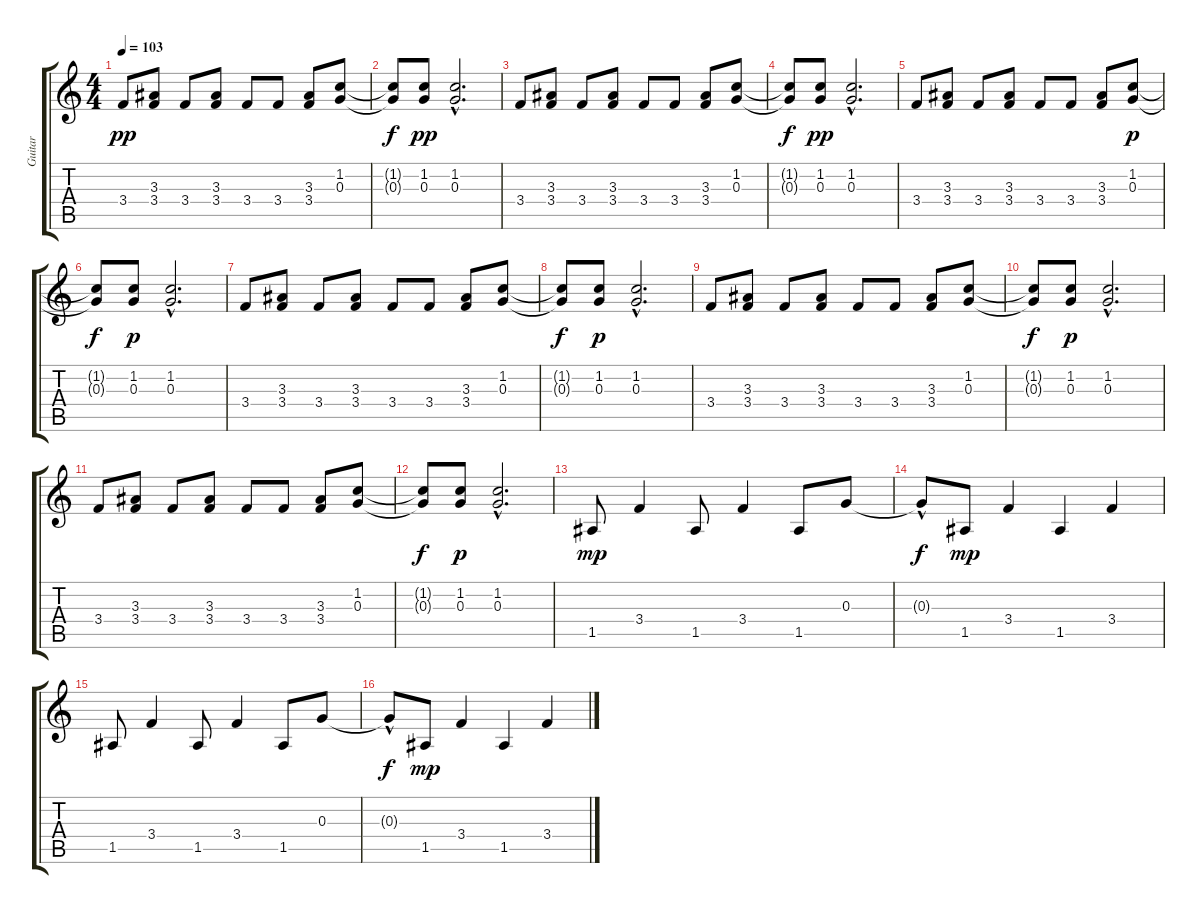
\track ("Guitar" "Guitar") {instrument overdrivenguitar}
\staff {score tabs}
\tuning (E4 B3 G3 D3 A2 E2) {hide}
\ts (4 4)
\tempo 103
\clef g2
\ks c
3.4.8{dy pp instrument overdrivenguitar} (3.3 3.4).8 3.4.8 (3.3 3.4).8 3.4.8 3.4.8 (3.3 3.4).8 (1.2 0.3).8 |
(1.2{t} 0.3{t}).8{dy f} (1.2 0.3).8{dy pp} (1.2{hac} 0.3{hac}).2{d} |
3.4.8 (3.3 3.4).8 3.4.8 (3.3 3.4).8 3.4.8 3.4.8 (3.3 3.4).8 (1.2 0.3).8 |
(1.2{t} 0.3{t}).8{dy f} (1.2 0.3).8{dy pp} (1.2{hac} 0.3{hac}).2{d} |
3.4.8 (3.3 3.4).8 3.4.8 (3.3 3.4).8 3.4.8 3.4.8 (3.3 3.4).8 (1.2 0.3).8{dy p} |
(1.2{t} 0.3{t}).8{dy f} (1.2 0.3).8{dy p} (1.2{hac} 0.3{hac}).2{d} |
3.4.8 (3.3 3.4).8 3.4.8 (3.3 3.4).8 3.4.8 3.4.8 (3.3 3.4).8 (1.2 0.3).8 |
(1.2{t} 0.3{t}).8{dy f} (1.2 0.3).8{dy p} (1.2{hac} 0.3{hac}).2{d} |
3.4.8 (3.3 3.4).8 3.4.8 (3.3 3.4).8 3.4.8 3.4.8 (3.3 3.4).8 (1.2 0.3).8 |
(1.2{t} 0.3{t}).8{dy f} (1.2 0.3).8{dy p} (1.2{hac} 0.3{hac}).2{d} |
3.4.8 (3.3 3.4).8 3.4.8 (3.3 3.4).8 3.4.8 3.4.8 (3.3 3.4).8 (1.2 0.3).8 |
(1.2{t} 0.3{t}).8{dy f} (1.2 0.3).8{dy p} (1.2{hac} 0.3{hac}).2{d} |
1.5.8{dy mp} 3.4.4 1.5.8 3.4.4 1.5.8 0.3.8 |
0.3{hac t}.8{dy f} 1.5.8{dy mp} 3.4.4 1.5.4 3.4.4 |
1.5.8 3.4.4 1.5.8 3.4.4 1.5.8 0.3.8 |
0.3{hac t}.8{dy f} 1.5.8{dy mp} 3.4.4 1.5.4 3.4.4
